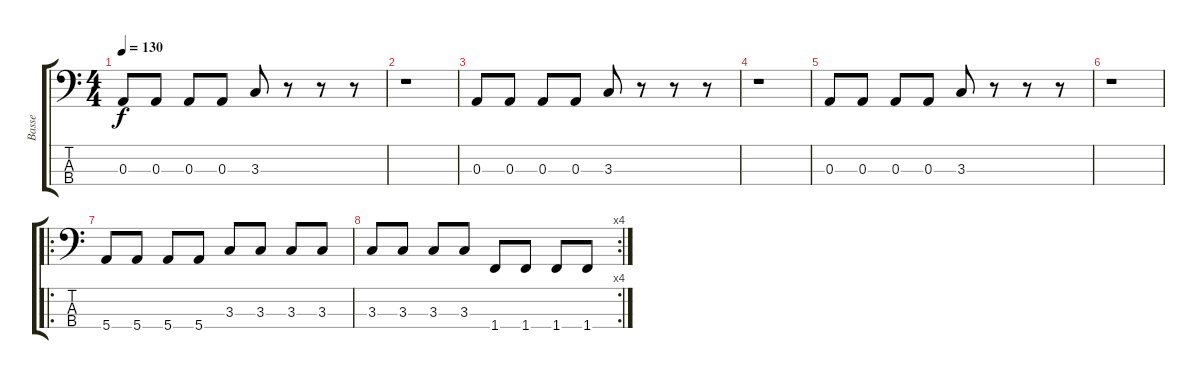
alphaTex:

\track ("Basse" "Basse") {instrument electricbassfinger}
\staff {score tabs}
\tuning (G2 D2 A1 E1) {hide}
\ts (4 4)
\tempo 130
\clef f4
\ks c
0.3.8{dy f} 0.3.8 0.3.8 0.3.8 3.3.8 r.8 r.8 r.8 |
r.1 |
0.3.8 0.3.8 0.3.8 0.3.8 3.3.8 r.8 r.8 r.8 |
r.1 |
0.3.8 0.3.8 0.3.8 0.3.8 3.3.8 r.8 r.8 r.8 |
r.1 |
\ro
5.4.8 5.4.8 5.4.8 5.4.8 3.3.8 3.3.8 3.3.8 3.3.8 |
\rc 4
3.3.8 3.3.8 3.3.8 3.3.8 1.4.8 1.4.8 1.4.8 1.4.8
